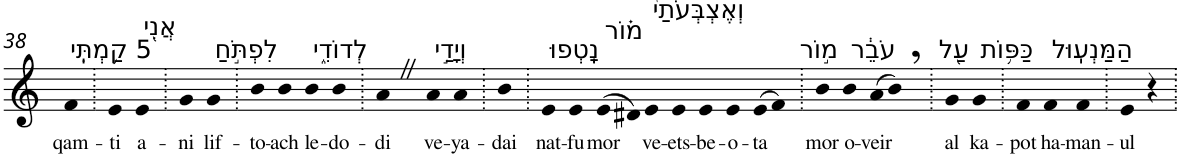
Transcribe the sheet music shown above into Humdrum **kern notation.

**kern	**text
*part1	*part1
*staff1	*staff1
*I"Piano	*
*I'Pno	*
!!LO:PB:g=z
*clefG2	*
*k[]	*
=38	=38
!LO:TX:a:t=5 קַ֥מְתִּֽי	!
!	!LO:LY:b
4f	qam-
=39.	=39.
!	!LO:LY:b
4e	-ti
!LO:TX:a:t=אֲנִ֖י	!
!	!LO:LY:b
4e	a-
=40.	=40.
!	!LO:LY:b
4g	-ni
!LO:TX:a:t=לִפְתֹּ֣חַ	!
!	!LO:LY:b
4g	lif-
=41.	=41.
!	!LO:LY:b
4b	-to-
!	!LO:LY:b
4b	-ach
!LO:TX:a:t=לְדוֹדִ֑י	!
!	!LO:LY:b
4b	le-
!	!LO:LY:b
4b	-do-
=42.	=42.
!	!LO:LY:b
4aZ	-di
!LO:TX:a:t=וְיָדַ֣י	!
!	!LO:LY:b
4a	ve-
!	!LO:LY:b
4a	-ya-
=43.	=43.
!	!LO:LY:b
4b	-dai
=44.	=44.
!LO:TX:a:t=נָֽטְפוּ	!
!	!LO:LY:b
4e	nat-
!	!LO:LY:b
4e	-fu
!LO:TX:a:t=מ֗וֹר	!
!	!LO:LY:b
(>8e	mor
8d#X)	.
!LO:TX:a:t=וְאֶצְבְּעֹתַי֙	!
!	!LO:LY:b
4e	ve-
!	!LO:LY:b
4e	-ets-
!	!LO:LY:b
4e	-be-
!	!LO:LY:b
4e	-o-
!	!LO:LY:b
(>8e	-ta
8f)	.
=45.	=45.
!LO:TX:a:t=מ֣וֹר	!
!	!LO:LY:b
4b	mor
!LO:TX:a:t=עֹבֵ֔ר	!
!	!LO:LY:b
4b	o-
!	!LO:LY:b
(>8a	-veir
8b,)	.
=46.	=46.
!LO:TX:a:t=עַ֖ל	!
!	!LO:LY:b
4g	al
!LO:TX:a:t=כַּפּ֥וֹת	!
!	!LO:LY:b
4g	ka-
=47.	=47.
!	!LO:LY:b
4f	-pot
!LO:TX:a:t=הַמַּנְעֽוּל	!
!	!LO:LY:b
4f	ha-
!	!LO:LY:b
4f	-man-
=48.	=48.
!	!LO:LY:b
4e	-ul
4r	.
=.	=.
*-	*-
